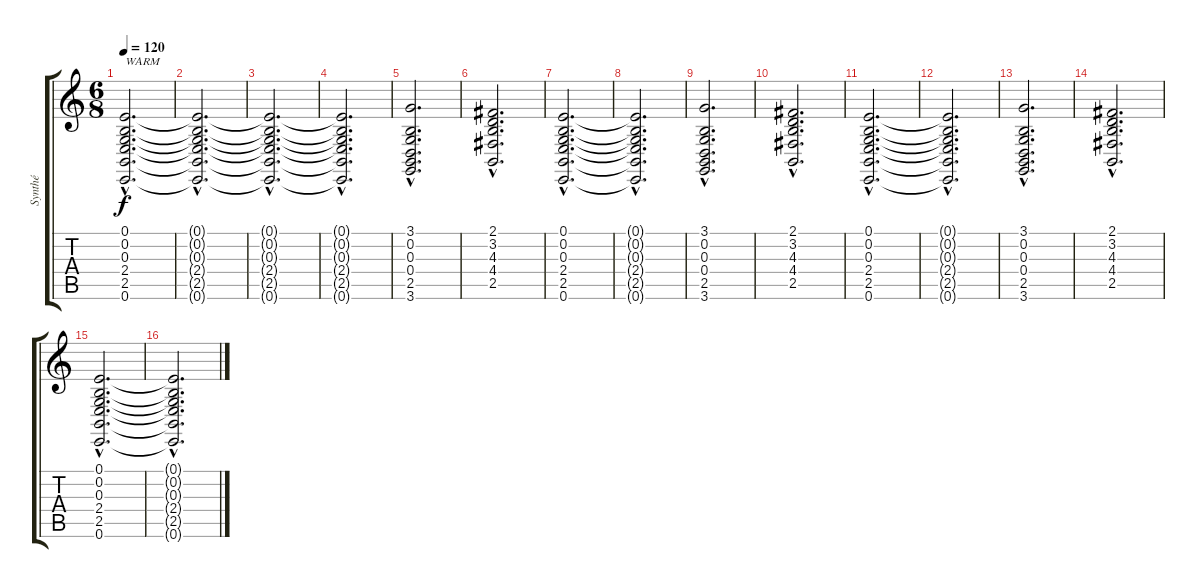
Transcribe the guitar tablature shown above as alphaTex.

\track ("Synthé" "Synthé") {instrument pad2warm}
\staff {score tabs}
\tuning (E4 B3 G3 D3 A2 E2) {hide}
\ts (6 8)
\tempo 120
\clef g2
\ks c
(0.1{hac} 0.2{hac} 0.3{hac} 2.4{hac} 2.5{hac} 0.6{hac}).2{d txt "WARM" dy f instrument pad2warm} |
(0.1{hac t} 0.2{hac t} 0.3{hac t} 2.4{hac t} 2.5{hac t} 0.6{hac t}).2{d} |
(0.1{hac t} 0.2{hac t} 0.3{hac t} 2.4{hac t} 2.5{hac t} 0.6{hac t}).2{d} |
(0.1{hac t} 0.2{hac t} 0.3{hac t} 2.4{hac t} 2.5{hac t} 0.6{hac t}).2{d} |
(3.1{hac} 0.2{hac} 0.3{hac} 0.4{hac} 2.5{hac} 3.6{hac}).2{d} |
(2.1{hac} 3.2{hac} 4.3{hac} 4.4{hac} 2.5{hac}).2{d} |
(0.1{hac} 0.2{hac} 0.3{hac} 2.4{hac} 2.5{hac} 0.6{hac}).2{d} |
(0.1{hac t} 0.2{hac t} 0.3{hac t} 2.4{hac t} 2.5{hac t} 0.6{hac t}).2{d} |
(3.1{hac} 0.2{hac} 0.3{hac} 0.4{hac} 2.5{hac} 3.6{hac}).2{d} |
(2.1{hac} 3.2{hac} 4.3{hac} 4.4{hac} 2.5{hac}).2{d} |
(0.1{hac} 0.2{hac} 0.3{hac} 2.4{hac} 2.5{hac} 0.6{hac}).2{d} |
(0.1{hac t} 0.2{hac t} 0.3{hac t} 2.4{hac t} 2.5{hac t} 0.6{hac t}).2{d} |
(3.1{hac} 0.2{hac} 0.3{hac} 0.4{hac} 2.5{hac} 3.6{hac}).2{d} |
(2.1{hac} 3.2{hac} 4.3{hac} 4.4{hac} 2.5{hac}).2{d} |
(0.1{hac} 0.2{hac} 0.3{hac} 2.4{hac} 2.5{hac} 0.6{hac}).2{d} |
(0.1{hac t} 0.2{hac t} 0.3{hac t} 2.4{hac t} 2.5{hac t} 0.6{hac t}).2{d}
